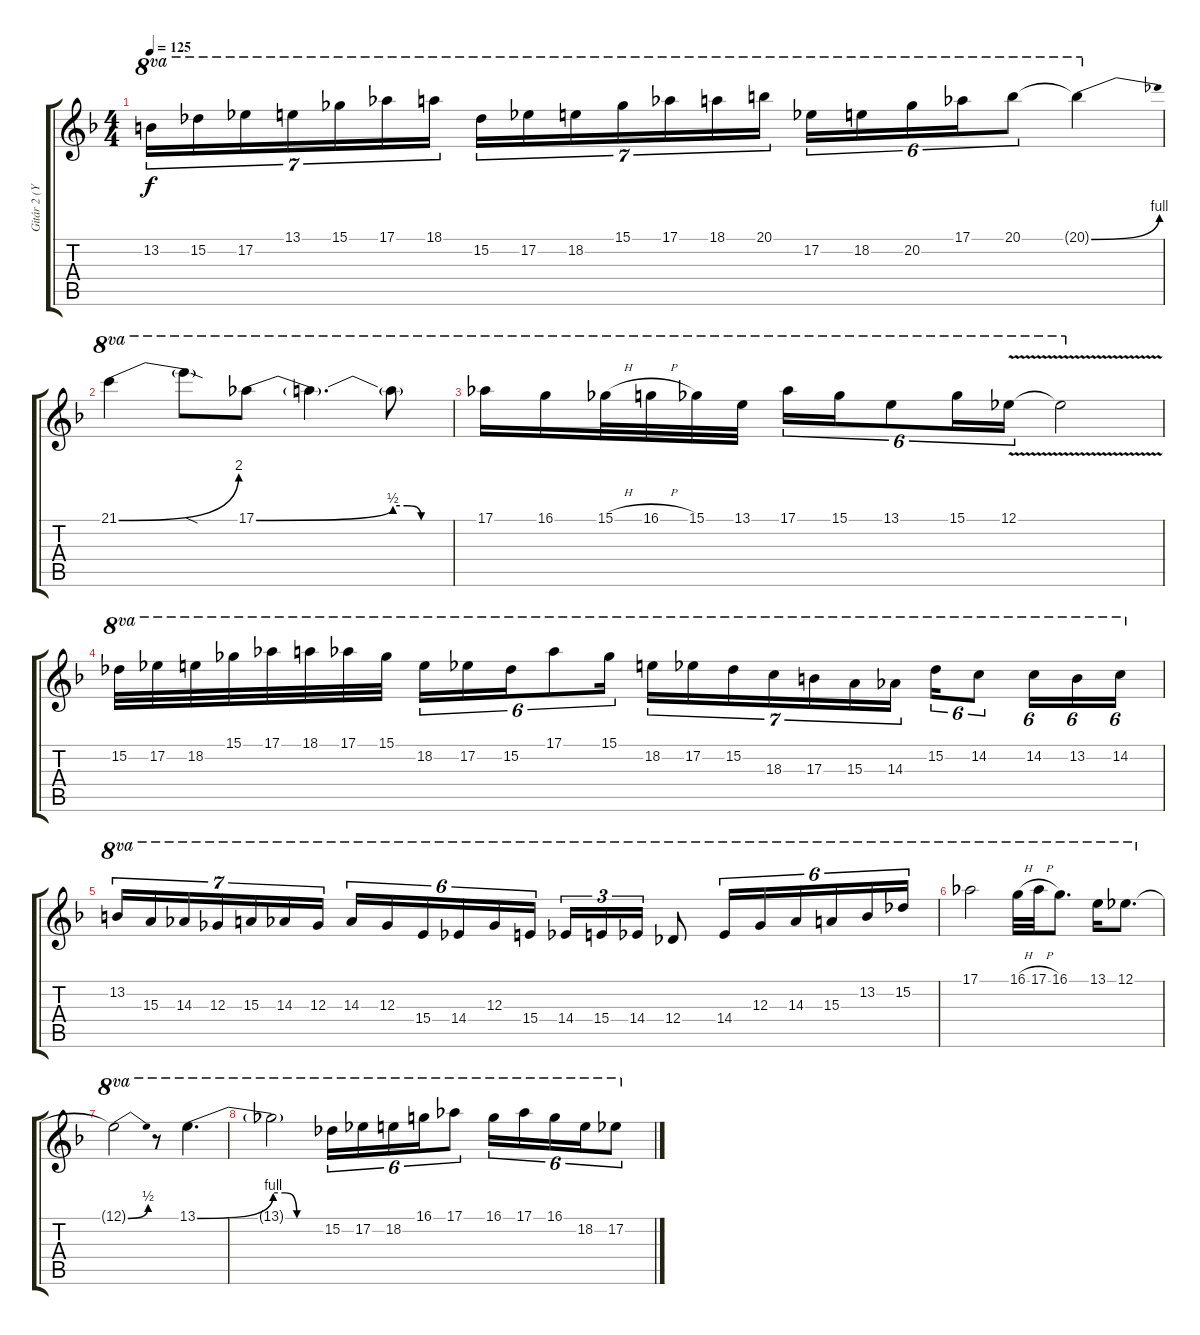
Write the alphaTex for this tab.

\track ("Gitár 2 (Yngwie Malmsteen)" "Gitár 2 (Y") {instrument distortionguitar}
\staff {score tabs}
\tuning (Eb4 Bb3 Gb3 Db3 Ab2 Eb2) {hide}
\ts (4 4)
\tempo 125
\clef g2
\ks f
13.2.16{tu (7 4) ot 8va dy f} 15.2.16{tu (7 4) ot 8va} 17.2.16{tu (7 4) ot 8va} 13.1.16{tu (7 4) ot 8va} 15.1.16{tu (7 4) ot 8va} 17.1.16{tu (7 4) ot 8va} 18.1.16{tu (7 4) ot 8va} 15.2.16{tu (7 4) ot 8va} 17.2.16{tu (7 4) ot 8va} 18.2.16{tu (7 4) ot 8va} 15.1.16{tu (7 4) ot 8va} 17.1.16{tu (7 4) ot 8va} 18.1.16{tu (7 4) ot 8va} 20.1.16{tu (7 4) ot 8va} 17.2.16{tu (6 4) ot 8va} 18.2.16{tu (6 4) ot 8va} 20.2.16{tu (6 4) ot 8va} 17.1.16{tu (6 4) ot 8va} 20.1.8{tu (6 4) ot 8va} 20.1{be (bend 0 0 60 4) t}.4{ot 8va} |
21.1{be (bend 0 0 60 8)}.4{ot 8va} 21.1{sod t}.8{ot 8va} 17.1{be (bend 0 0 60 2)}.8{ot 8va} 17.1{t}.4{d ot 8va} 17.1{be (custom 0 2 15 2 30 0 60 0) t}.8{ot 8va} |
17.1.16{ot 8va} 16.1.16{ot 8va} 15.1{h}.32{ot 8va} 16.1{h}.32{ot 8va} 15.1.32{ot 8va} 13.1.32{ot 8va} 17.1.16{tu (6 4) ot 8va} 15.1.16{tu (6 4) ot 8va} 13.1.8{tu (6 4) ot 8va} 15.1.16{tu (6 4) ot 8va} 12.1{v}.16{tu (6 4) ot 8va} 12.1{t}.2{ot 8va} |
15.2.32{ot 8va volume 10} 17.2.32{ot 8va} 18.2.32{ot 8va} 15.1.32{ot 8va} 17.1.32{ot 8va} 18.1.32{ot 8va} 17.1.32{ot 8va} 15.1.32{ot 8va} 18.2.16{tu (6 4) ot 8va} 17.2.16{tu (6 4) ot 8va} 15.2.16{tu (6 4) ot 8va} 17.1.8{tu (6 4) ot 8va} 15.1.16{tu (6 4) ot 8va} 18.2.16{tu (7 4) ot 8va} 17.2.16{tu (7 4) ot 8va} 15.2.16{tu (7 4) ot 8va} 18.3.16{tu (7 4) ot 8va} 17.3.16{tu (7 4) ot 8va} 15.3.16{tu (7 4) ot 8va} 14.3.16{tu (7 4) ot 8va} 15.2.16{tu (6 4) ot 8va} 14.2.8{tu (6 4) ot 8va} 14.2.16{tu (6 4) ot 8va} 13.2.16{tu (6 4) ot 8va} 14.2.16{tu (6 4) ot 8va} |
13.2.16{tu (7 4) ot 8va} 15.3.16{tu (7 4) ot 8va} 14.3.16{tu (7 4) ot 8va} 12.3.16{tu (7 4) ot 8va} 15.3.16{tu (7 4) ot 8va} 14.3.16{tu (7 4) ot 8va} 12.3.16{tu (7 4) ot 8va} 14.3.16{tu (6 4) ot 8va} 12.3.16{tu (6 4) ot 8va} 15.4.16{tu (6 4) ot 8va} 14.4.16{tu (6 4) ot 8va} 12.3.16{tu (6 4) ot 8va} 15.4.16{tu (6 4) ot 8va} 14.4.16{tu (3 2) ot 8va} 15.4.16{tu (3 2) ot 8va} 14.4.16{tu (3 2) ot 8va} 12.4.8{ot 8va} 14.4.16{tu (6 4) ot 8va} 12.3.16{tu (6 4) ot 8va} 14.3.16{tu (6 4) ot 8va} 15.3.16{tu (6 4) ot 8va} 13.2.16{tu (6 4) ot 8va} 15.2.16{tu (6 4) ot 8va} |
17.1.2{ot 8va} 16.1{h}.32{ot 8va} 17.1{h}.32{ot 8va} 16.1.8{d ot 8va} 13.1.16{ot 8va} 12.1.8{d ot 8va} |
12.1{be (bend 0 0 60 2) t}.2{ot 8va} r.8{ot 8va} 13.1{be (bend 0 0 60 4)}.4{d ot 8va} |
13.1{be (custom 0 4 15 4 30 0 60 0) t}.2{ot 8va} 15.2.16{tu (6 4) ot 8va} 17.2.16{tu (6 4) ot 8va} 18.2.16{tu (6 4) ot 8va} 16.1.16{tu (6 4) ot 8va} 17.1.8{tu (6 4) ot 8va} 16.1.16{tu (6 4) ot 8va} 17.1.16{tu (6 4) ot 8va} 16.1.16{tu (6 4) ot 8va} 18.2.16{tu (6 4) ot 8va} 17.2.8{tu (6 4) ot 8va}
